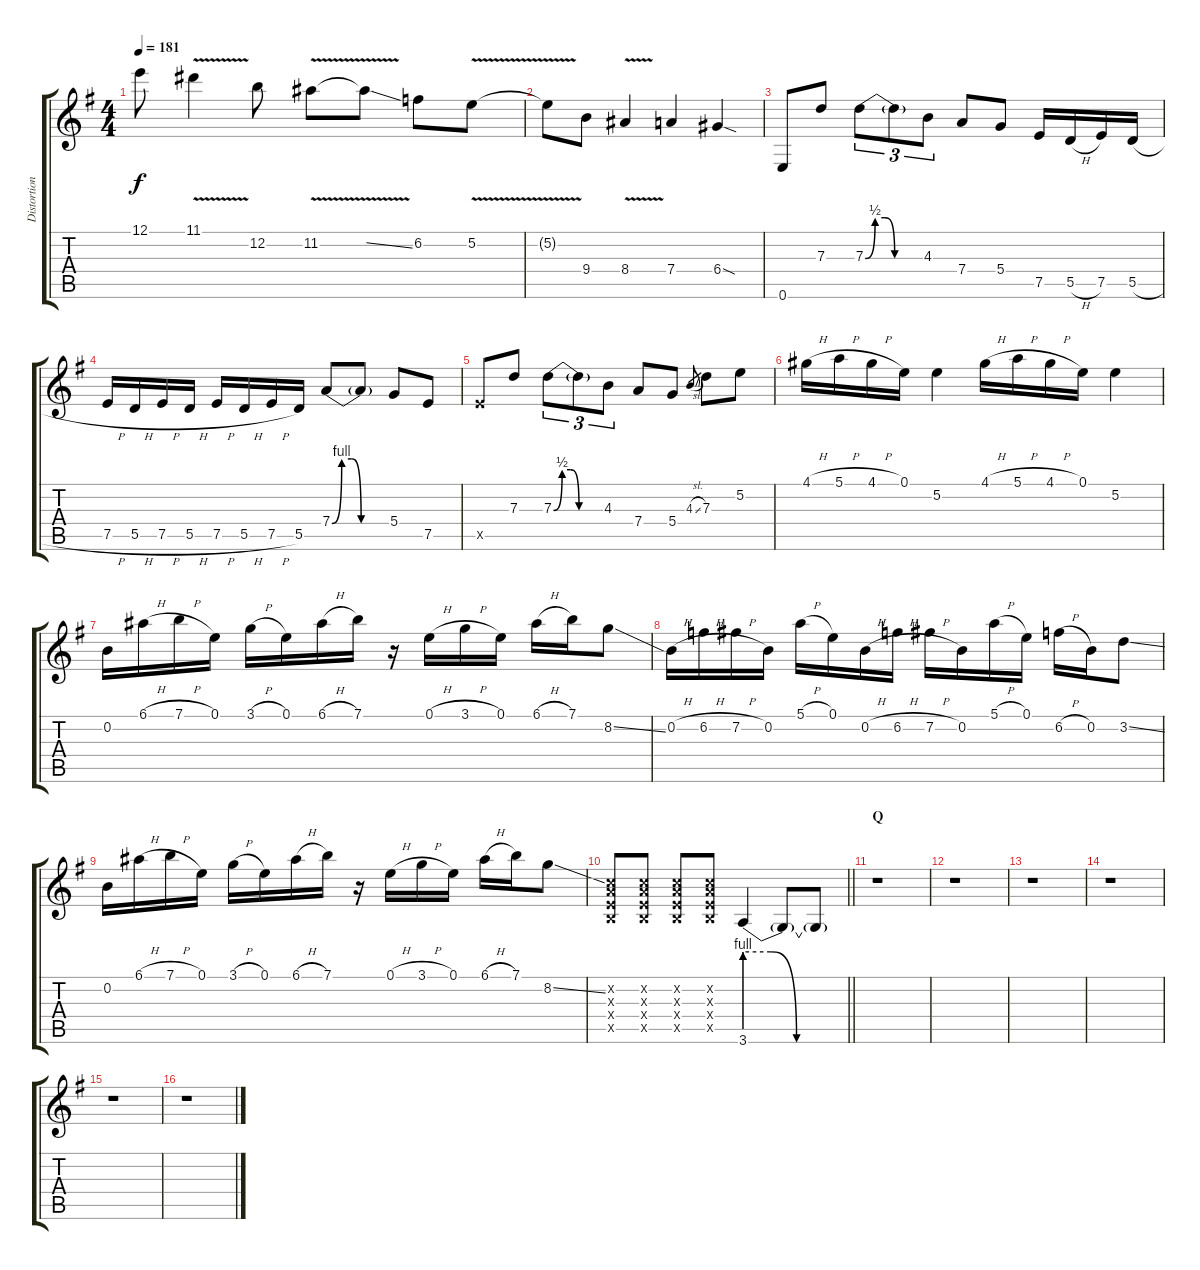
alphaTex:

\track ("Distortion w/ Wah-wah 2" "Distortion") {instrument distortionguitar}
\staff {score tabs}
\tuning (E4 B3 G3 D3 A2 E2) {hide}
\ts (4 4)
\tempo 181
\clef g2
\ks g
12.1.8{dy f} 11.1{v}.4 12.2.8 11.2{v}.8 11.2{ss t}.8 6.2.8 5.2{v}.8 |
5.2{t}.8 9.4.8 8.4{v}.4 7.4.4 6.4{sod}.4 |
0.6.8 7.3.8 7.3{be (custom 0 0 10 2 20 2 30 0 60 0)}.8{tu (3 2)} 7.3{t}.8{tu (3 2)} 4.3.8{tu (3 2)} 7.4.8 5.4.8 7.5.16 5.5{h}.16 7.5.16 5.5{h}.16 |
7.5{h}.16 5.5{h}.16 7.5{h}.16 5.5{h}.16 7.5{h}.16 5.5{h}.16 7.5{h}.16 5.5.16 7.4{be (custom 0 0 10 4 20 4 30 0 60 0)}.8 7.4{t}.8 5.4.8 7.5.8 |
7.5{x}.8 7.3.8 7.3{be (custom 0 0 10 2 20 2 30 0 60 0)}.8{tu (3 2)} 7.3{t}.8{tu (3 2)} 4.3.8{tu (3 2)} 7.4.8 5.4.8 4.3{sl}.8{gr} 7.3.8 5.2.8 |
4.1{h}.16 5.1{h}.16 4.1{h}.16 0.1.16 5.2.4 4.1{h}.16 5.1{h}.16 4.1{h}.16 0.1.16 5.2.4 |
0.2.16 6.1{h}.16 7.1{h}.16 0.1.16 3.1{h}.16 0.1.16 6.1{h}.16 7.1.16 r.16 0.1{h}.16 3.1{h}.16 0.1.16 6.1{h}.16 7.1.16 8.2{ss}.8 |
0.2{h}.16 6.2{h}.16 7.2{h}.16 0.2.16 5.1{h}.16 0.1.16 0.2{h}.16 6.2{h}.16 7.2{h}.16 0.2.16 5.1{h}.16 0.1.16 6.2{h}.16 0.2.16 3.2{ss}.8 |
0.2.16 6.1{h}.16 7.1{h}.16 0.1.16 3.1{h}.16 0.1.16 6.1{h}.16 7.1.16 r.16 0.1{h}.16 3.1{h}.16 0.1.16 6.1{h}.16 7.1.16 8.2{ss}.8 |
\barLineRight lightlight
(1.2{x} 2.3{x} 2.4{x} 2.5{x}).8 (1.2{x} 2.3{x} 2.4{x} 2.5{x}).8 (1.2{x} 2.3{x} 2.4{x} 2.5{x}).8 (1.2{x} 2.3{x} 2.4{x} 2.5{x}).8 3.6{be (custom 0 4 15 4 30 0 44 0 60 0)}.4 3.6{t}.8 3.6{t}.8 |
\section ("" "Q")
r.1 |
r.1 |
r.1 |
r.1 |
r.1 |
r.1
